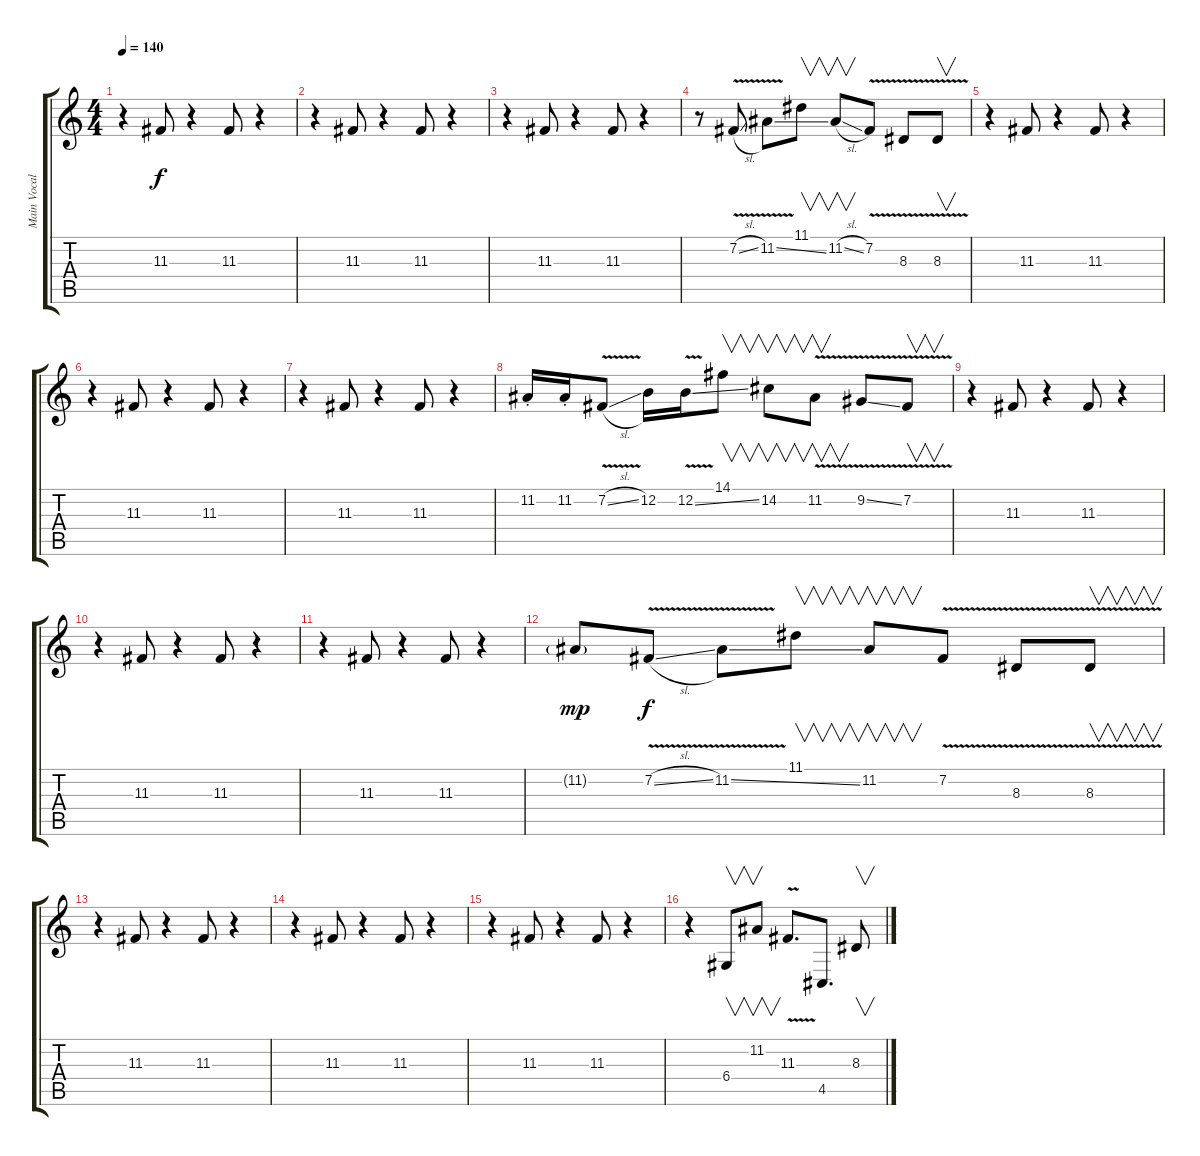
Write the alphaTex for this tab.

\track ("Main Vocal" "Main Vocal") {instrument oboe}
\staff {score tabs}
\tuning (E4 B3 G3 D3 A2 E2) {hide}
\ts (4 4)
\tempo 140
\clef g2
\ks c
r.4{dy mp} 11.3.8{dy f volume 13} r.4 11.3.8 r.4 |
r.4 11.3.8 r.4 11.3.8 r.4 |
r.4 11.3.8 r.4 11.3.8 r.4 |
r.8 7.2{v sl}.8 11.2{v ss}.8 11.1.8{v} 11.2{sl}.8{v} 7.2{v}.8 8.3{v}.8 8.3{v}.8{v} |
r.4 11.3.8 r.4 11.3.8 r.4 |
r.4 11.3.8 r.4 11.3.8 r.4 |
r.4 11.3.8 r.4 11.3.8 r.4 |
11.2{st}.16 11.2{st}.16 7.2{v sl}.8 12.2.16 12.2{v ss}.16 14.1.8{v} 14.2.8{v} 11.2{v}.8{v} 9.2{v ss}.8 7.2{v}.8{v} |
r.4 11.3.8 r.4 11.3.8 r.4 |
r.4 11.3.8 r.4 11.3.8 r.4 |
r.4 11.3.8 r.4 11.3.8 r.4 |
11.2{g}.8{dy mp} 7.2{v sl}.8{dy f} 11.2{v ss}.8 11.1.8{v} 11.2.8{v} 7.2{v}.8 8.3{v}.8 8.3{v}.8{v} |
r.4 11.3.8 r.4 11.3.8 r.4 |
r.4 11.3.8 r.4 11.3.8 r.4 |
r.4 11.3.8 r.4 11.3.8 r.4 |
r.4 6.4.8{v} 11.2.8{v} 11.3{v}.8{d} 4.5.8{d} 8.3.8{v}
